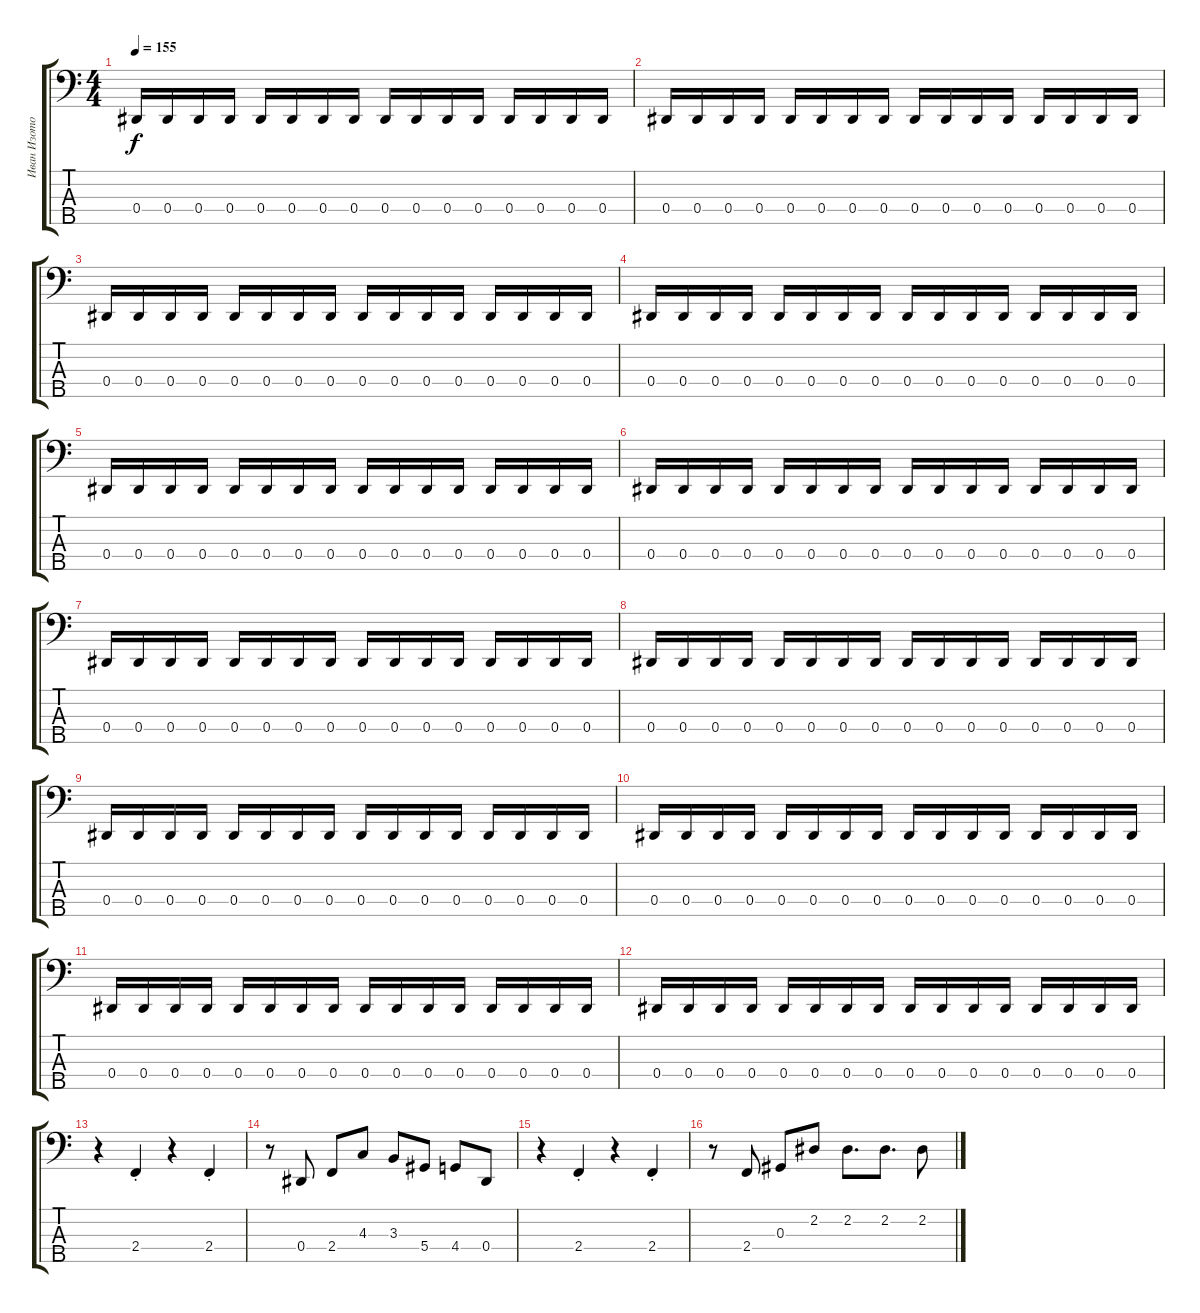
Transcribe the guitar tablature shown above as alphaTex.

\track ("Иван Изотов" "Иван Изото") {instrument electricbasspick}
\staff {score tabs}
\tuning (Gb2 Db2 Ab1 Eb1 Bb0) {hide}
\ts (4 4)
\tempo 155
\clef f4
\ks c
0.4.16{dy f} 0.4.16 0.4.16 0.4.16 0.4.16 0.4.16 0.4.16 0.4.16 0.4.16 0.4.16 0.4.16 0.4.16 0.4.16 0.4.16 0.4.16 0.4.16 |
0.4.16 0.4.16 0.4.16 0.4.16 0.4.16 0.4.16 0.4.16 0.4.16 0.4.16 0.4.16 0.4.16 0.4.16 0.4.16 0.4.16 0.4.16 0.4.16 |
0.4.16 0.4.16 0.4.16 0.4.16 0.4.16 0.4.16 0.4.16 0.4.16 0.4.16 0.4.16 0.4.16 0.4.16 0.4.16 0.4.16 0.4.16 0.4.16 |
0.4.16 0.4.16 0.4.16 0.4.16 0.4.16 0.4.16 0.4.16 0.4.16 0.4.16 0.4.16 0.4.16 0.4.16 0.4.16 0.4.16 0.4.16 0.4.16 |
0.4.16 0.4.16 0.4.16 0.4.16 0.4.16 0.4.16 0.4.16 0.4.16 0.4.16 0.4.16 0.4.16 0.4.16 0.4.16 0.4.16 0.4.16 0.4.16 |
0.4.16 0.4.16 0.4.16 0.4.16 0.4.16 0.4.16 0.4.16 0.4.16 0.4.16 0.4.16 0.4.16 0.4.16 0.4.16 0.4.16 0.4.16 0.4.16 |
0.4.16 0.4.16 0.4.16 0.4.16 0.4.16 0.4.16 0.4.16 0.4.16 0.4.16 0.4.16 0.4.16 0.4.16 0.4.16 0.4.16 0.4.16 0.4.16 |
0.4.16 0.4.16 0.4.16 0.4.16 0.4.16 0.4.16 0.4.16 0.4.16 0.4.16 0.4.16 0.4.16 0.4.16 0.4.16 0.4.16 0.4.16 0.4.16 |
0.4.16 0.4.16 0.4.16 0.4.16 0.4.16 0.4.16 0.4.16 0.4.16 0.4.16 0.4.16 0.4.16 0.4.16 0.4.16 0.4.16 0.4.16 0.4.16 |
0.4.16 0.4.16 0.4.16 0.4.16 0.4.16 0.4.16 0.4.16 0.4.16 0.4.16 0.4.16 0.4.16 0.4.16 0.4.16 0.4.16 0.4.16 0.4.16 |
0.4.16 0.4.16 0.4.16 0.4.16 0.4.16 0.4.16 0.4.16 0.4.16 0.4.16 0.4.16 0.4.16 0.4.16 0.4.16 0.4.16 0.4.16 0.4.16 |
0.4.16 0.4.16 0.4.16 0.4.16 0.4.16 0.4.16 0.4.16 0.4.16 0.4.16 0.4.16 0.4.16 0.4.16 0.4.16 0.4.16 0.4.16 0.4.16 |
r.4 2.4{st}.4 r.4 2.4{st}.4 |
r.8 0.4.8 2.4.8 4.3.8 3.3.8 5.4.8 4.4.8 0.4.8 |
r.4 2.4{st}.4 r.4 2.4{st}.4 |
r.8 2.4.8 0.3.8 2.2.8 2.2.8{d} 2.2.8{d} 2.2.8
